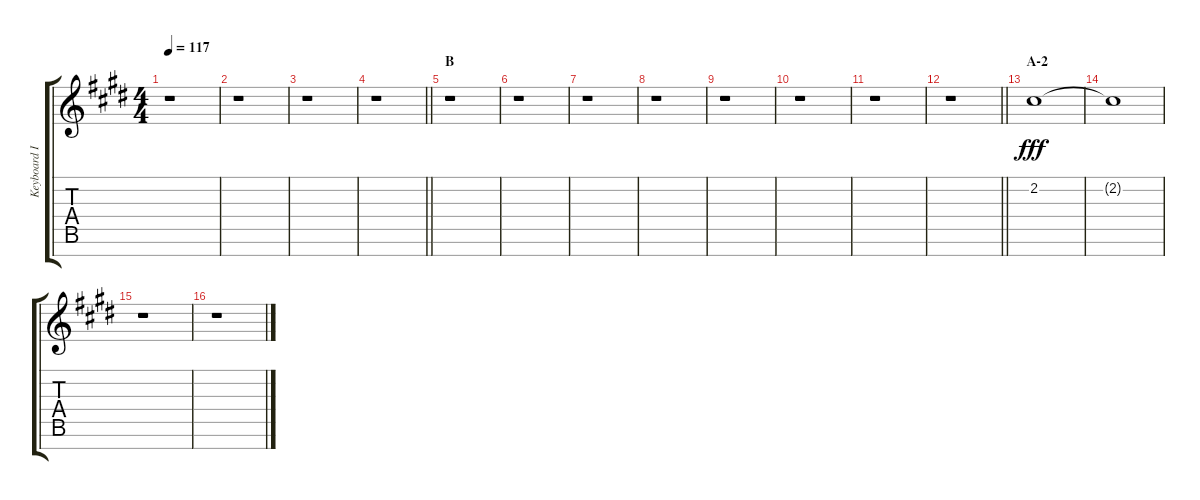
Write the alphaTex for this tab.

\track ("Keyboard I" "Keyboard I") {instrument tubularbells}
\staff {score tabs}
\tuning (E5 B4 G4 D4 A3 E3 B2) {hide}
\ts (4 4)
\tempo 117
\clef g2
\ks e
r.1{dy fff} |
r.1 |
r.1 |
\barLineRight lightlight
r.1 |
\section ("" "B")
r.1 |
r.1 |
r.1 |
r.1 |
r.1 |
r.1 |
r.1 |
\barLineRight lightlight
r.1 |
\section ("" "A-2")
2.2.1 |
2.2{t}.1 |
r.1 |
r.1
